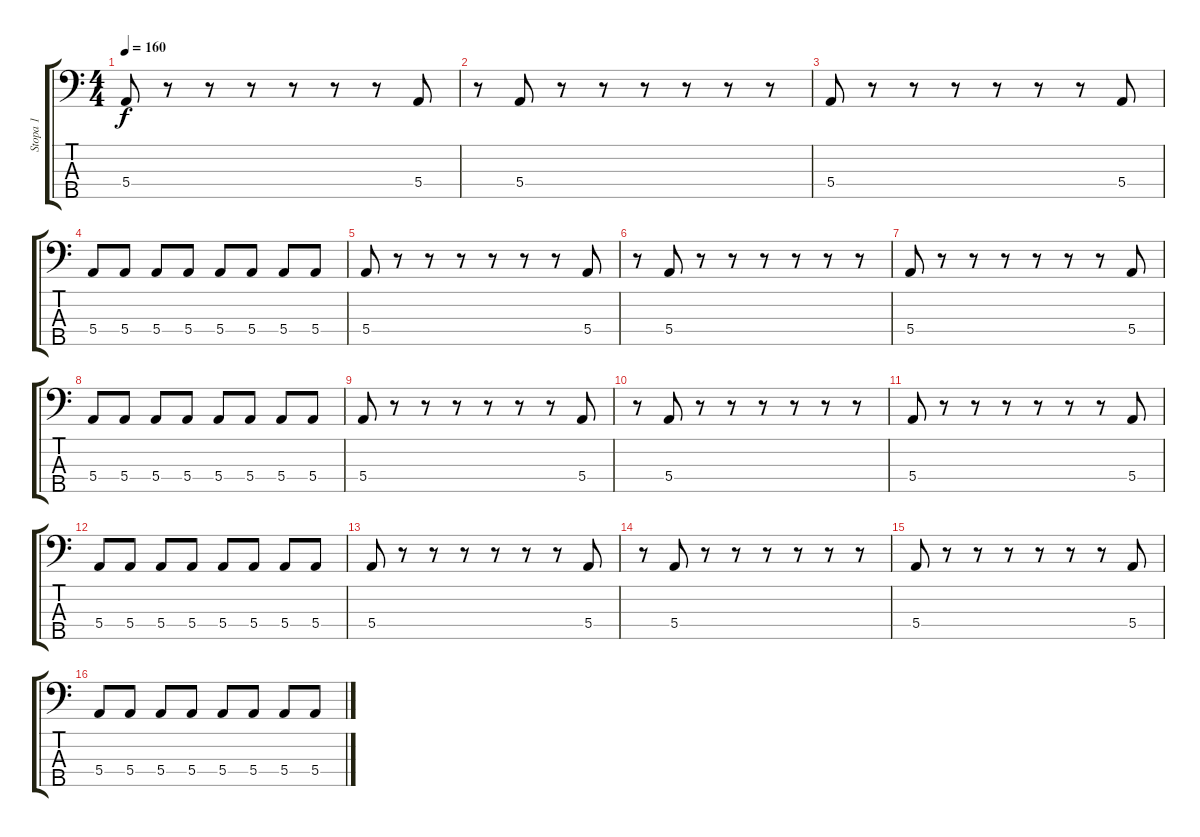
\track ("Stopa 1" "Stopa 1") {instrument electricbasspick}
\staff {score tabs}
\tuning (Gb2 D2 A1 E1 B0) {hide}
\ts (4 4)
\tempo 160
\clef f4
\ks c
5.4.8{dy f} r.8 r.8 r.8 r.8 r.8 r.8 5.4.8 |
r.8 5.4.8 r.8 r.8 r.8 r.8 r.8 r.8 |
5.4.8 r.8 r.8 r.8 r.8 r.8 r.8 5.4.8 |
5.4.8 5.4.8 5.4.8 5.4.8 5.4.8 5.4.8 5.4.8 5.4.8 |
5.4.8 r.8 r.8 r.8 r.8 r.8 r.8 5.4.8 |
r.8 5.4.8 r.8 r.8 r.8 r.8 r.8 r.8 |
5.4.8 r.8 r.8 r.8 r.8 r.8 r.8 5.4.8 |
5.4.8 5.4.8 5.4.8 5.4.8 5.4.8 5.4.8 5.4.8 5.4.8 |
5.4.8 r.8 r.8 r.8 r.8 r.8 r.8 5.4.8 |
r.8 5.4.8 r.8 r.8 r.8 r.8 r.8 r.8 |
5.4.8 r.8 r.8 r.8 r.8 r.8 r.8 5.4.8 |
5.4.8 5.4.8 5.4.8 5.4.8 5.4.8 5.4.8 5.4.8 5.4.8 |
5.4.8 r.8 r.8 r.8 r.8 r.8 r.8 5.4.8 |
r.8 5.4.8 r.8 r.8 r.8 r.8 r.8 r.8 |
5.4.8 r.8 r.8 r.8 r.8 r.8 r.8 5.4.8 |
5.4.8 5.4.8 5.4.8 5.4.8 5.4.8 5.4.8 5.4.8 5.4.8
